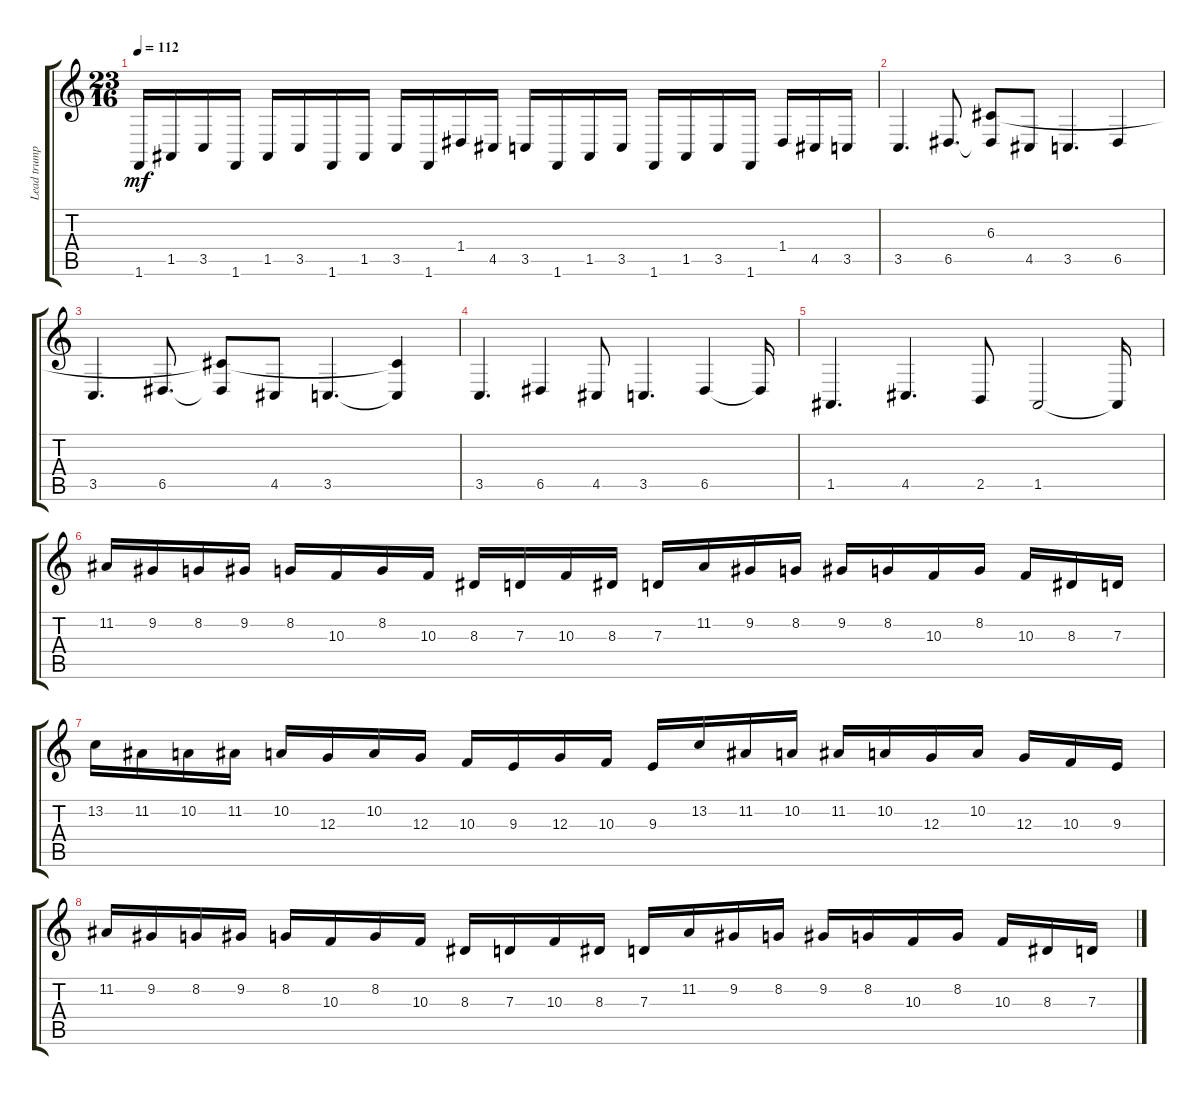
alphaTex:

\track ("Lead trumpet" "Lead trump") {instrument trumpet}
\staff {score tabs}
\tuning (E4 B3 G3 D3 A2 E2) {hide}
\ts (23 16)
\tempo 112
\clef g2
\ks c
1.6.16{dy mf} 1.5.16 3.5.16 1.6.16 1.5.16 3.5.16 1.6.16 1.5.16 3.5.16 1.6.16 1.4.16 4.5.16 3.5.16 1.6.16 1.5.16 3.5.16 1.6.16 1.5.16 3.5.16 1.6.16 1.4.16 4.5.16 3.5.16 |
3.5.4{d} 6.5.8{d} (6.3 6.5{t}).8 4.5.8 3.5.4{d} 6.5.4 |
3.5.4{d} 6.5.8{d} (6.3{t} 6.5{t}).8 4.5.8 3.5.4{d} (6.3{t} 3.5{t}).4 |
3.5.4{d} 6.5.4 4.5.8 3.5.4{d} 6.5.4 6.5{t}.16 |
1.5.4{d} 4.5.4{d} 2.5.8 1.5.2 1.5{t}.16 |
11.2.16{volume 16} 9.2.16 8.2.16 9.2.16 8.2.16 10.3.16 8.2.16 10.3.16 8.3.16 7.3.16 10.3.16 8.3.16 7.3.16 11.2.16 9.2.16 8.2.16 9.2.16 8.2.16 10.3.16 8.2.16 10.3.16 8.3.16 7.3.16 |
13.2.16 11.2.16 10.2.16 11.2.16 10.2.16 12.3.16 10.2.16 12.3.16 10.3.16 9.3.16 12.3.16 10.3.16 9.3.16 13.2.16 11.2.16 10.2.16 11.2.16 10.2.16 12.3.16 10.2.16 12.3.16 10.3.16 9.3.16 |
11.2.16 9.2.16 8.2.16 9.2.16 8.2.16 10.3.16 8.2.16 10.3.16 8.3.16 7.3.16 10.3.16 8.3.16 7.3.16 11.2.16 9.2.16 8.2.16 9.2.16 8.2.16 10.3.16 8.2.16 10.3.16 8.3.16 7.3.16
